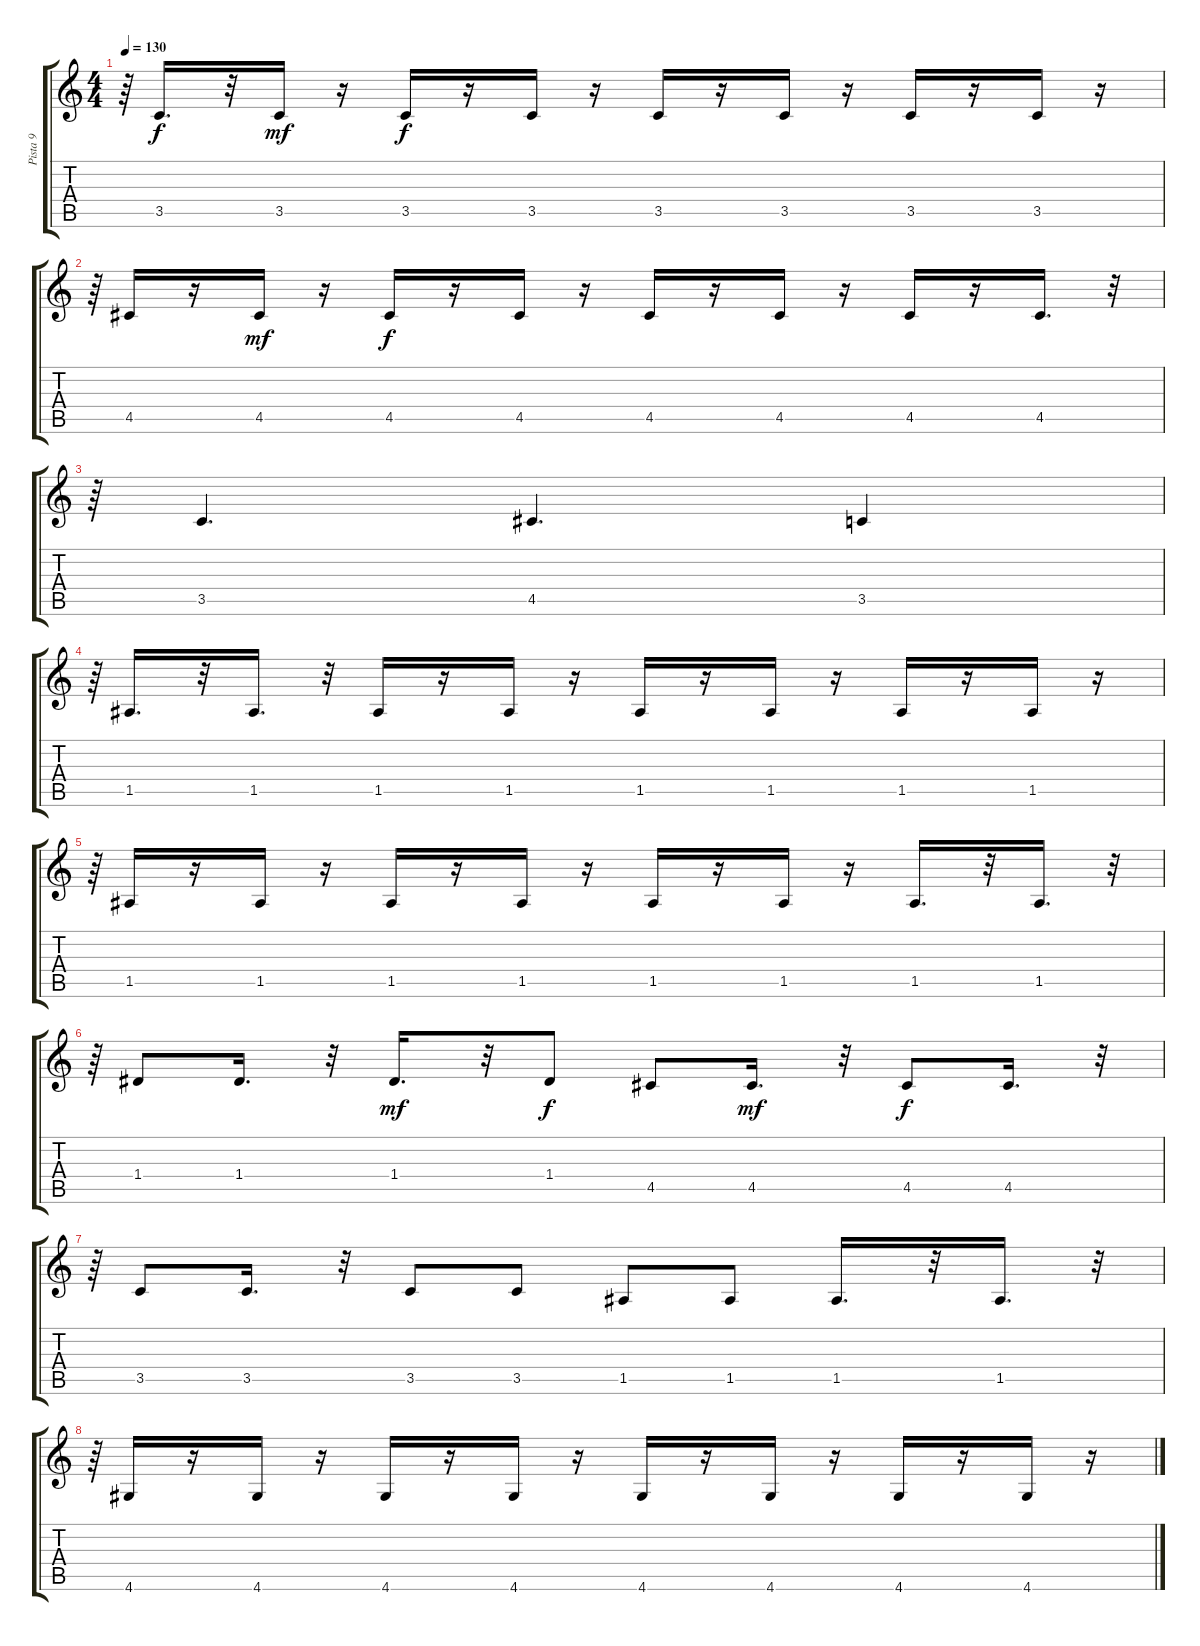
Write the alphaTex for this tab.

\track ("Pista 9" "Pista 9") {instrument distortionguitar}
\staff {score tabs}
\tuning (E4 B3 G3 D3 A2 E2) {hide}
\ts (4 4)
\tempo 130
\clef g2
\ks c
r.64{dy f} 3.5.16{d} r.32 3.5.16{dy mf} r.16 3.5.16{dy f} r.16 3.5.16 r.16 3.5.16 r.16 3.5.16 r.16 3.5.16 r.16 3.5.16 r.16 |
r.64 4.5.16 r.16 4.5.16{dy mf} r.16 4.5.16{dy f} r.16 4.5.16 r.16 4.5.16 r.16 4.5.16 r.16 4.5.16 r.16 4.5.16{d} r.32 |
r.64 3.5.4{d} 4.5.4{d} 3.5.4 |
r.64 1.5.16{d} r.32 1.5.16{d} r.32 1.5.16 r.16 1.5.16 r.16 1.5.16 r.16 1.5.16 r.16 1.5.16 r.16 1.5.16 r.16 |
r.64 1.5.16 r.16 1.5.16 r.16 1.5.16 r.16 1.5.16 r.16 1.5.16 r.16 1.5.16 r.16 1.5.16{d} r.32 1.5.16{d} r.32 |
r.64 1.4.8 1.4.16{d} r.32 1.4.16{d dy mf} r.32 1.4.8{dy f} 4.5.8 4.5.16{d dy mf} r.32 4.5.8{dy f} 4.5.16{d} r.32 |
r.64 3.5.8 3.5.16{d} r.32 3.5.8 3.5.8 1.5.8 1.5.8 1.5.16{d} r.32 1.5.16{d} r.32 |
r.64 4.6.16 r.16 4.6.16 r.16 4.6.16 r.16 4.6.16 r.16 4.6.16 r.16 4.6.16 r.16 4.6.16 r.16 4.6.16 r.16
